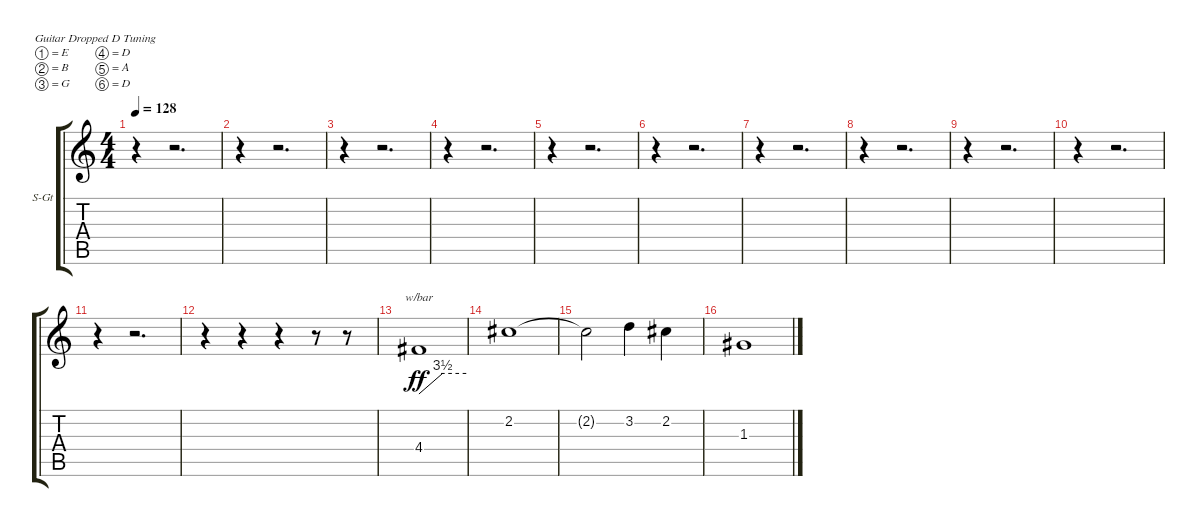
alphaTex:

\bracketExtendMode groupsimilarinstruments
\firstSystemTrackNameOrientation horizontal
\otherSystemsTrackNameOrientation horizontal
\track ("Keyboard (Christian)" "S-Gt") {instrument lead2sawtooth}
\staff {score tabs}
\tuning (E4 B3 G3 D3 A2 D2)
\displaytranspose 12
\ts (4 4)
\tempo 128
\clef g2
\ks c
r.4{dy ff} r.2{d} |
r.4 r.2{d} |
r.4 r.2{d} |
r.4 r.2{d} |
r.4 r.2{d} |
r.4 r.2{d} |
r.4 r.2{d} |
r.4 r.2{d} |
r.4 r.2{d} |
r.4 r.2{d} |
r.4 r.2{d} |
r.4 r.4 r.4 r.8 r.8 |
4.4.1{tbe (custom default 0 0 30 14 60 14)} |
2.2.1 |
2.2{t}.2 3.2.4 2.2.4 |
1.3.1
